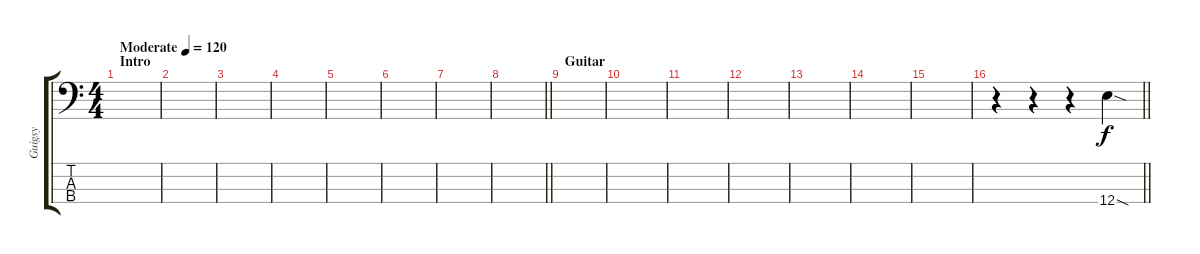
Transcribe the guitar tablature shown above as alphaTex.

\track ("Guigsy" "Guigsy") {instrument electricbasspick}
\staff {score tabs}
\tuning (G2 D2 A1 E1) {hide}
\ts (4 4)
\section ("" "Intro")
\tempo (120 "Moderate")
\clef f4
\ks c
|
|
|
|
|
|
|
\barLineRight lightlight
|
\section ("" "Guitar")
|
|
|
|
|
|
|
\barLineRight lightlight
r.4 r.4 r.4 12.4{sod}.4
